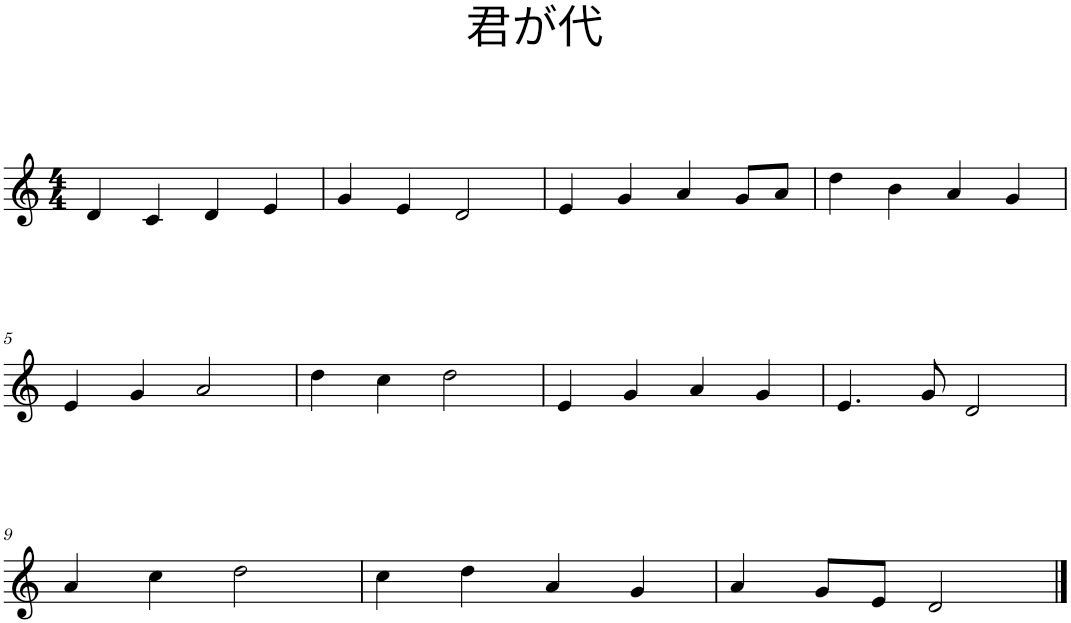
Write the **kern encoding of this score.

**kern
*part1
*staff1
*I"Piano
*I'Pno.
*clefG2
*k[]
*M4/4
=1
4d/
4c/
4d/
4e/
=2
4g/
4e/
2d/
=3
4e/
4g/
4a/
8g/L
8a/J
=4
4dd\
4b\
4a/
4g/
!!LO:LB:g=z
=5
4e/
4g/
2a/
=6
4dd\
4cc\
2dd\
=7
4e/
4g/
4a/
4g/
=8
4.e/
8g/
2d/
!!LO:LB:g=z
=9
4a/
4cc\
2dd\
=10
4cc\
4dd\
4a/
4g/
=11
4a/
8g/L
8e/J
2d/
==
*-
